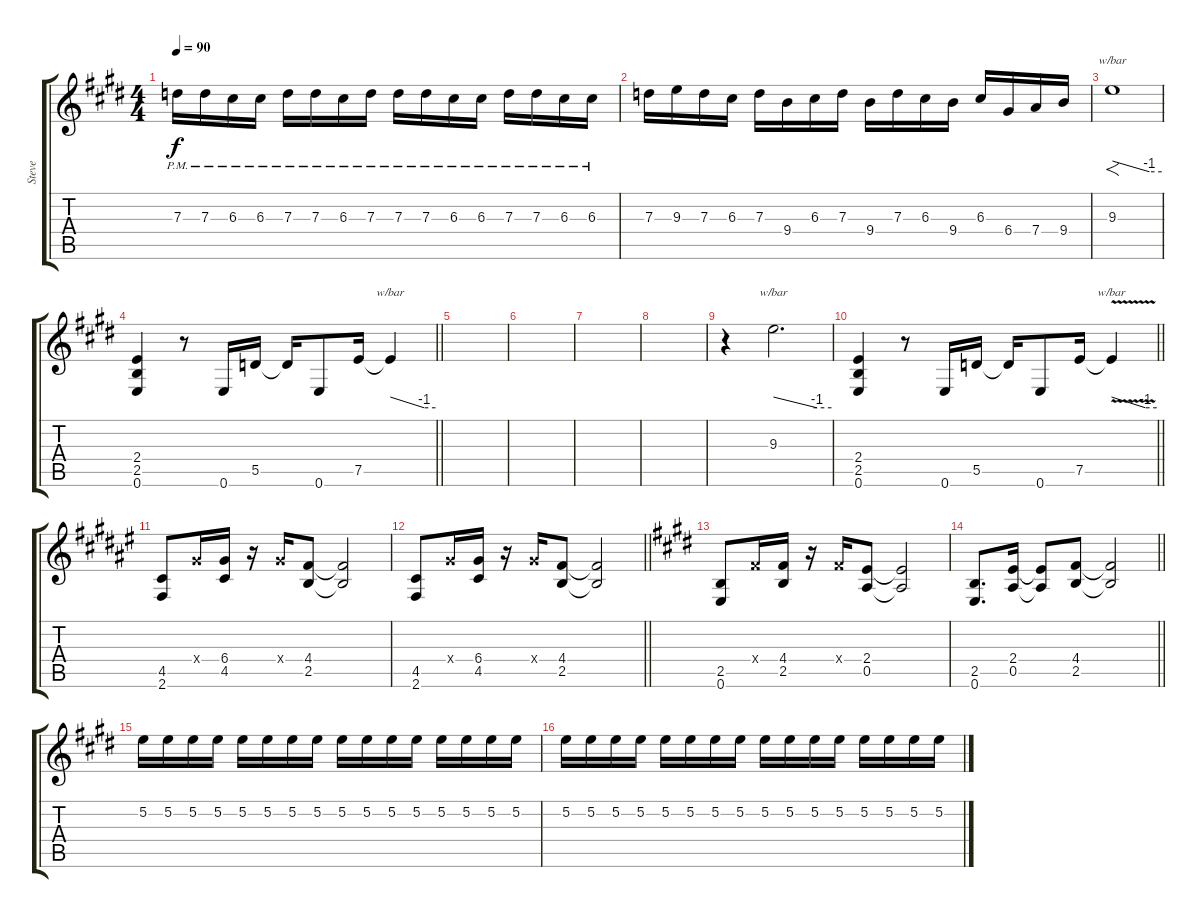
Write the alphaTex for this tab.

\track ("Steve" "Steve") {instrument distortionguitar}
\staff {score tabs}
\tuning (E4 B3 G3 D3 A2 E2) {hide}
\ts (4 4)
\tempo 90
\clef g2
\ks e
7.3{pm}.16{dy f} 7.3{pm}.16 6.3{pm}.16 6.3{pm}.16 7.3{pm}.16 7.3{pm}.16 6.3{pm}.16 7.3{pm}.16 7.3{pm}.16 7.3{pm}.16 6.3{pm}.16 6.3{pm}.16 7.3{pm}.16 7.3{pm}.16 6.3{pm}.16 6.3{pm}.16 |
7.3.16 9.3.16 7.3.16 6.3.16 7.3.16 9.4.16 6.3.16 7.3.16 9.4.16 7.3.16 6.3.16 9.4.16 6.3.16 6.4.16 7.4.16 9.4.16 |
9.3.1{f tbe (custom default 0 0 45 -4 60 -4)} |
\barLineRight lightlight
(2.4 2.5 0.6).4 r.8 0.6.16 5.5.16 5.5{t}.16 0.6.8 7.5.16 7.5{t}.4{tbe (custom default 0 0 45 -4 60 -4)} |
|
|
|
|
r.4 9.3.2{d tbe (custom default 0 0 45 -4 60 -4)} |
\barLineRight lightlight
(2.4 2.5 0.6).4 r.8 0.6.16 5.5.16 5.5{t}.16 0.6.8 7.5.16 7.5{v t}.4{tbe (custom default 0 0 45 -4 60 -4)} |
\ks f#
(4.5 2.6).8 6.4{x}.16 (6.4 4.5).16 r.16 6.4{x}.16 (4.4 2.5).8 (4.4{t} 2.5{t}).2 |
\barLineRight lightlight
(4.5 2.6).8 6.4{x}.16 (6.4 4.5).16 r.16 6.4{x}.16 (4.4 2.5).8 (4.4{t} 2.5{t}).2 |
\ks e
(2.5 0.6).8 4.4{x}.16 (4.4 2.5).16 r.16 4.4{x}.16 (2.4 0.5).8 (2.4{t} 0.5{t}).2 |
\barLineRight lightlight
(2.5 0.6).8{d} (2.4 0.5).16 (2.4{t} 0.5{t}).8 (4.4 2.5).8 (4.4{t} 2.5{t}).2 |
5.2.16 5.2.16 5.2.16 5.2.16 5.2.16 5.2.16 5.2.16 5.2.16 5.2.16 5.2.16 5.2.16 5.2.16 5.2.16 5.2.16 5.2.16 5.2.16 |
5.2.16 5.2.16 5.2.16 5.2.16 5.2.16 5.2.16 5.2.16 5.2.16 5.2.16 5.2.16 5.2.16 5.2.16 5.2.16 5.2.16 5.2.16 5.2.16
